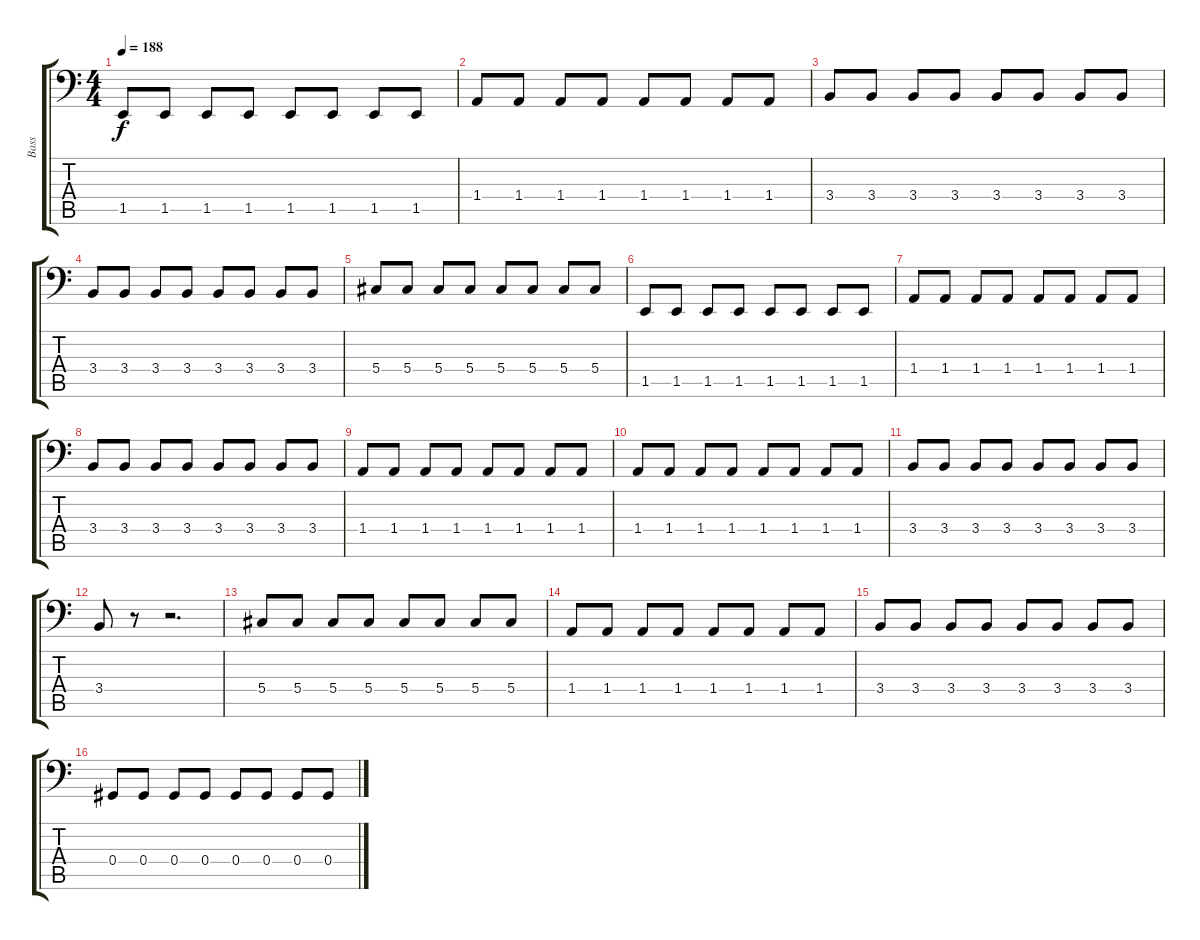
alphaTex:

\track ("Bass" "Bass") {instrument electricbasspick}
\staff {score tabs}
\tuning (B2 Gb2 Db2 Ab1 Eb1 Bb0) {hide}
\ts (4 4)
\tempo 188
\clef f4
\ks c
1.5.8{dy f} 1.5.8 1.5.8 1.5.8 1.5.8 1.5.8 1.5.8 1.5.8 |
1.4.8 1.4.8 1.4.8 1.4.8 1.4.8 1.4.8 1.4.8 1.4.8 |
3.4.8 3.4.8 3.4.8 3.4.8 3.4.8 3.4.8 3.4.8 3.4.8 |
3.4.8 3.4.8 3.4.8 3.4.8 3.4.8 3.4.8 3.4.8 3.4.8 |
5.4.8 5.4.8 5.4.8 5.4.8 5.4.8 5.4.8 5.4.8 5.4.8 |
1.5.8 1.5.8 1.5.8 1.5.8 1.5.8 1.5.8 1.5.8 1.5.8 |
1.4.8 1.4.8 1.4.8 1.4.8 1.4.8 1.4.8 1.4.8 1.4.8 |
3.4.8 3.4.8 3.4.8 3.4.8 3.4.8 3.4.8 3.4.8 3.4.8 |
1.4.8 1.4.8 1.4.8 1.4.8 1.4.8 1.4.8 1.4.8 1.4.8 |
1.4.8 1.4.8 1.4.8 1.4.8 1.4.8 1.4.8 1.4.8 1.4.8 |
3.4.8 3.4.8 3.4.8 3.4.8 3.4.8 3.4.8 3.4.8 3.4.8 |
3.4.8 r.8 r.2{d} |
5.4.8 5.4.8 5.4.8 5.4.8 5.4.8 5.4.8 5.4.8 5.4.8 |
1.4.8 1.4.8 1.4.8 1.4.8 1.4.8 1.4.8 1.4.8 1.4.8 |
3.4.8 3.4.8 3.4.8 3.4.8 3.4.8 3.4.8 3.4.8 3.4.8 |
0.4.8 0.4.8 0.4.8 0.4.8 0.4.8 0.4.8 0.4.8 0.4.8
